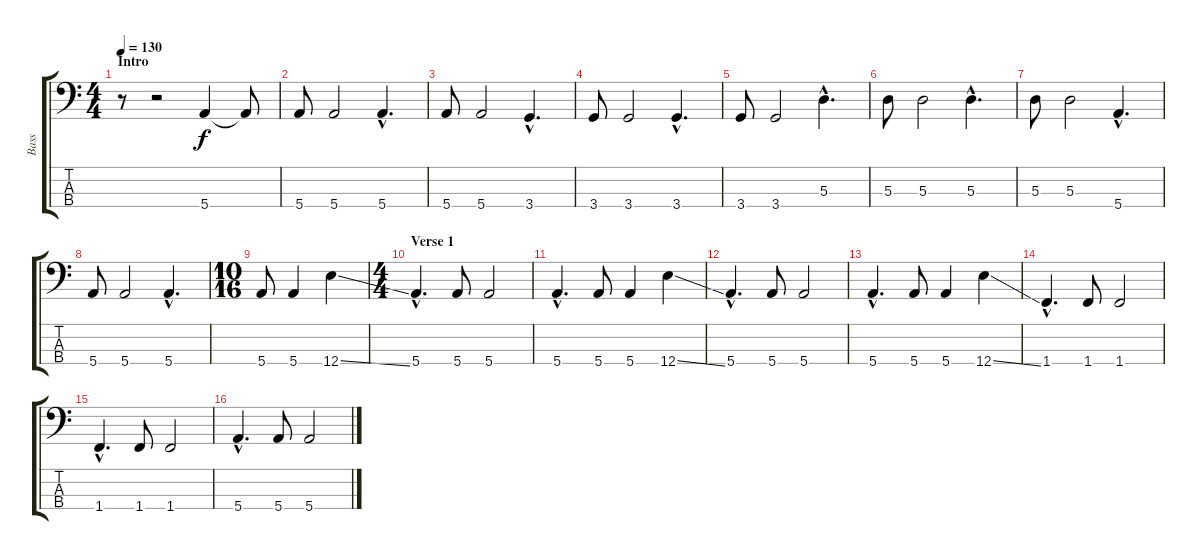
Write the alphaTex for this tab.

\track ("Bass" "Bass") {instrument electricbassfinger}
\staff {score tabs}
\tuning (G2 D2 A1 E1) {hide}
\ts (4 4)
\section ("" "Intro")
\tempo 130
\clef f4
\ks c
r.8{dy f instrument electricbassfinger} r.2 5.4.4 5.4{t}.8 |
5.4.8 5.4.2 5.4{hac}.4{d} |
5.4.8 5.4.2 3.4{hac}.4{d} |
3.4.8 3.4.2 3.4{hac}.4{d} |
3.4.8 3.4.2 5.3{hac}.4{d} |
5.3.8 5.3.2 5.3{hac}.4{d} |
5.3.8 5.3.2 5.4{hac}.4{d} |
5.4.8 5.4.2 5.4{hac}.4{d} |
\ts (10 16)
5.4.8 5.4.4 12.4{ss}.4 |
\ts (4 4)
\section ("" "Verse 1")
5.4{hac}.4{d} 5.4.8 5.4.2 |
5.4{hac}.4{d} 5.4.8 5.4.4 12.4{ss}.4 |
5.4{hac}.4{d} 5.4.8 5.4.2 |
5.4{hac}.4{d} 5.4.8 5.4.4 12.4{ss}.4 |
1.4{hac}.4{d} 1.4.8 1.4.2 |
1.4{hac}.4{d} 1.4.8 1.4.2 |
5.4{hac}.4{d} 5.4.8 5.4.2
